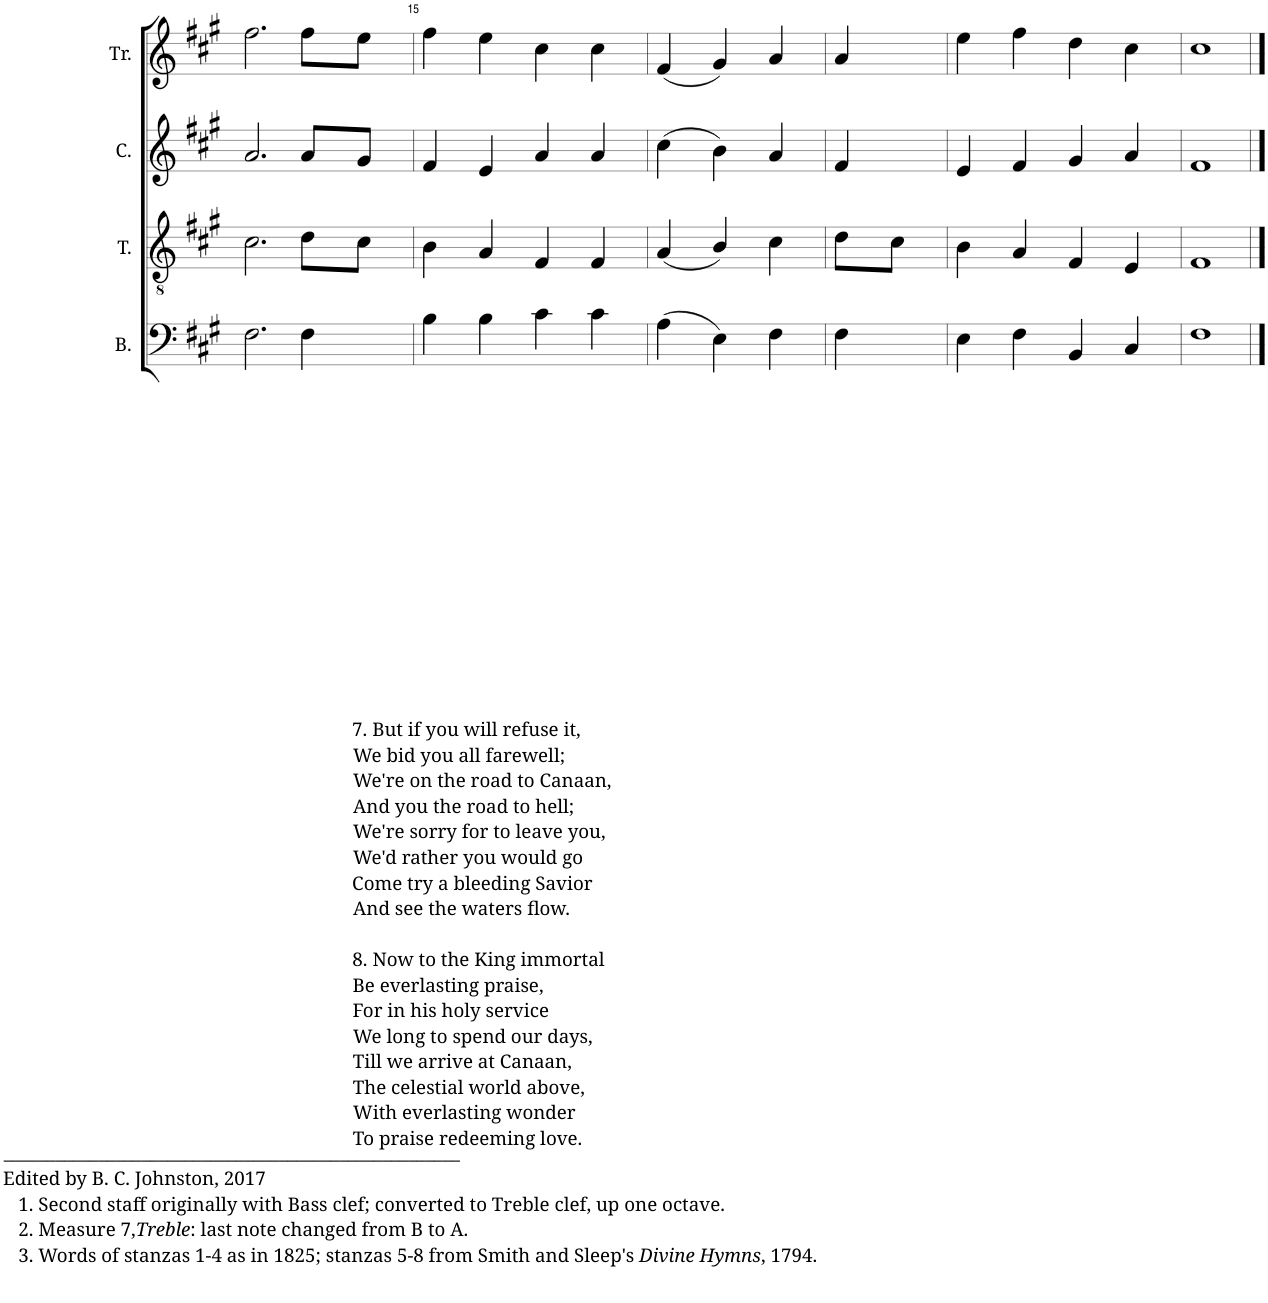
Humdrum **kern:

**kern	**kern	**kern	**kern
*part4	*part3	*part2	*part1
*staff4	*staff3	*staff2	*staff1
*I"B.	*I"T.	*I"C.	*I"Tr.
*I'B.	*I'T.	*I'C.	*I'Tr.
!!LO:PB:g=z
*clefF4	*clefGv2	*clefG2	*clefG2
*k[f#c#g#]	*k[f#c#g#]	*k[f#c#g#]	*k[f#c#g#]
*M4/4	*M4/4	*M4/4	*M4/4
*met(c)	*met(c)	*met(c)	*met(c)
=14	=14	=14	=14
2.F#\	2.c#\	2.a/	2.ff#\
4F#\	8d\L	8a/L	8ff#\L
.	8c#\J	8g#/J	8ee\J
=15	=15	=15	=15
!LO:TX:b:t=7. But if you will refuse it,	!	!	!
!LO:TX:b:t=We bid you all farewell;	!	!	!
!LO:TX:b:t=We're on the road to Canaan,	!	!	!
!LO:TX:b:t=And you the road to hell;	!	!	!
!LO:TX:b:t=We're sorry for to leave you,	!	!	!
!LO:TX:b:t=We'd rather you would go	!	!	!
!LO:TX:b:t=Come try a bleeding Savior	!	!	!
!LO:TX:b:t=And see the waters flow.	!	!	!
!LO:TX:b:t=8. Now to the King immortal	!	!	!
!LO:TX:b:t=Be everlasting praise,	!	!	!
!LO:TX:b:t=For in his holy service	!	!	!
!LO:TX:b:t=We long to spend our days,	!	!	!
!LO:TX:b:t=Till we arrive at Canaan,	!	!	!
!LO:TX:b:t=The celestial world above,	!	!	!
!LO:TX:b:t=With everlasting wonder	!	!	!
!LO:TX:b:t=To praise redeeming love.	!	!	!
4B\	4B\	4f#/	4ff#\
4B\	4A/	4e/	4ee\
4c#\	4F#/	4a/	4cc#\
4c#\	4F#/	4a/	4cc#\
=16	=16	=16	=16
(4A\	(4A/	(4cc#\	(4f#/
4E\)	4B/)	4b\)	4g#/)
4F#\	4c#\	4a/	4a/
4F#\	8d\L	4f#/	4a/
.	8c#\J	.	.
=17	=17	=17	=17
!LO:TX:b:t=_____________________________________________________	!	!	!
!LO:TX:b:t=Edited by B. C. Johnston, 2017	!	!	!
!LO:TX:b:t=1. Second staff originally with Bass clef; converted to Treble clef, up one octave.	!	!	!
!LO:TX:b:t=2. Measure 7,	!	!	!
!LO:TX:b:i:t=Treble	!	!	!
!LO:TX:b:t=&colon; last note changed from B to A.	!	!	!
!LO:TX:b:t=3. Words of stanzas 1-4 as in 1825; stanzas 5-8 from Smith and Sleep's	!	!	!
!LO:TX:b:i:t=Divine Hymns	!	!	!
!LO:TX:b:t=, 1794.	!	!	!
4E\	4B\	4e/	4ee\
4F#\	4A/	4f#/	4ff#\
4BB/	4F#/	4g#/	4dd\
4C#/	4E/	4a/	4cc#\
=18	=18	=18	=18
1F#	1F#	1f#	1cc#
==	==	==	==
*-	*-	*-	*-
